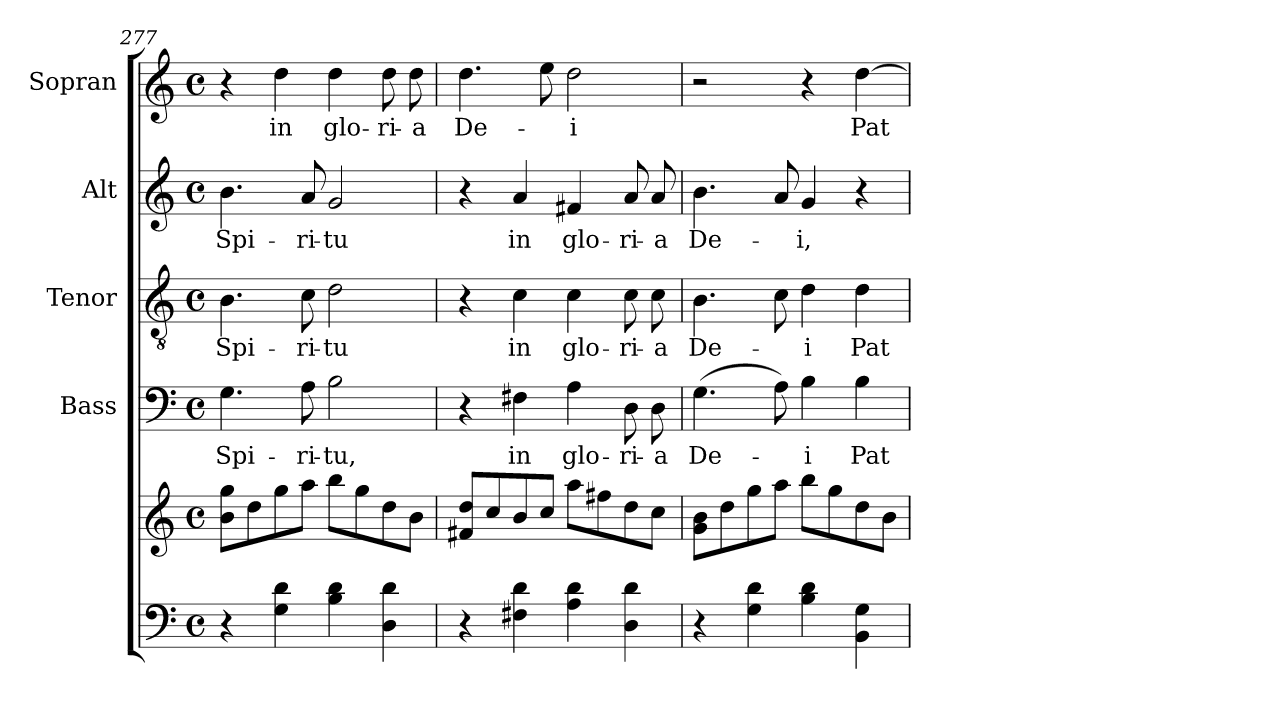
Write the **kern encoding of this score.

**kern	**kern	**kern	**text	**kern	**text	**kern	**text	**kern	**text
*part5	*part5	*part4	*part4	*part3	*part3	*part2	*part2	*part1	*part1
*staff6	*staff5	*staff4	*staff4	*staff3	*staff3	*staff2	*staff2	*staff1	*staff1
*	*	*I"Bass	*	*I"Tenor	*	*I"Alt	*	*I"Sopran	*
*	*	*I'B.	*	*I'T.	*	*I'A.	*	*I'S.	*
!!LO:PB:g=z
*clefF4	*clefG2	*clefF4	*	*clefGv2	*	*clefG2	*	*clefG2	*
*k[]	*k[]	*k[]	*	*k[]	*	*k[]	*	*k[]	*
*C:	*C:	*C:	*	*C:	*	*C:	*	*C:	*
*M4/4	*M4/4	*M4/4	*	*M4/4	*	*M4/4	*	*M4/4	*
*met(c)	*met(c)	*met(c)	*	*met(c)	*	*met(c)	*	*met(c)	*
=277	=277	=277	=277	=277	=277	=277	=277	=277	=277
!	!	!	!LO:LY:b	!	!LO:LY:b	!	!LO:LY:b	!	!
4r	8b\ 8gg\L	4.G\	Spi-	4.B\	Spi-	4.b\	Spi-	4r	.
.	8dd\	.	.	.	.	.	.	.	.
!	!	!	!	!	!	!	!	!	!LO:LY:b
4G\ 4d\	8gg\	.	.	.	.	.	.	4dd\	in
!	!	!	!LO:LY:b	!	!LO:LY:b	!	!LO:LY:b	!	!
.	8aa\J	8A\	-ri-	8c\	-ri-	8a/	-ri-	.	.
!	!	!	!LO:LY:b	!	!LO:LY:b	!	!LO:LY:b	!	!LO:LY:b
4B\ 4d\	8bb\L	2B\	-tu,	2d\	-tu	2g/	-tu	4dd\	glo-
.	8gg\	.	.	.	.	.	.	.	.
!	!	!	!	!	!	!	!	!	!LO:LY:b
4D\ 4d\	8dd\	.	.	.	.	.	.	8dd\	-ri-
!	!	!	!	!	!	!	!	!	!LO:LY:b
.	8b\J	.	.	.	.	.	.	8dd\	-a
=278	=278	=278	=278	=278	=278	=278	=278	=278	=278
!	!	!	!	!	!	!	!	!	!LO:LY:b
4r	8f#X/ 8dd/L	4r	.	4r	.	4r	.	4.dd\	De-
.	8cc/	.	.	.	.	.	.	.	.
!	!	!	!LO:LY:b	!	!LO:LY:b	!	!LO:LY:b	!	!
4F#X\ 4d\	8b/	4F#X\	in	4c\	in	4a/	in	.	.
.	8cc/J	.	.	.	.	.	.	8ee\	.
!	!	!	!LO:LY:b	!	!LO:LY:b	!	!LO:LY:b	!	!LO:LY:b
4A\ 4d\	8aa\L	4A\	glo-	4c\	glo-	4f#X/	glo-	2dd\	-i
.	8ff#X\	.	.	.	.	.	.	.	.
!	!	!	!LO:LY:b	!	!LO:LY:b	!	!LO:LY:b	!	!
4D\ 4d\	8dd\	8D\	-ri-	8c\	-ri-	8a/	-ri-	.	.
!	!	!	!LO:LY:b	!	!LO:LY:b	!	!LO:LY:b	!	!
.	8cc\J	8D\	-a	8c\	-a	8a/	-a	.	.
=279	=279	=279	=279	=279	=279	=279	=279	=279	=279
!	!	!	!LO:LY:b	!	!LO:LY:b	!	!LO:LY:b	!	!
4r	8g\ 8b\L	(>4.G\	De-	4.B\	De-	4.b\	De-	2r	.
.	8dd\	.	.	.	.	.	.	.	.
4G\ 4d\	8gg\	.	.	.	.	.	.	.	.
.	8aa\J	8A\)	.	8c\	.	8a/	.	.	.
!	!	!	!LO:LY:b	!	!LO:LY:b	!	!LO:LY:b	!	!
4B\ 4d\	8bb\L	4B\	-i	4d\	-i	4g/	-i,	4r	.
.	8gg\	.	.	.	.	.	.	.	.
!	!	!	!LO:LY:b	!	!LO:LY:b	!	!	!	!LO:LY:b
4BB\ 4G\	8dd\	4B\	Pat-	4d\	Pat-	4r	.	[4dd\	Pat-
.	8b\J	.	.	.	.	.	.	.	.
=	=	=	=	=	=	=	=	=	=
*-	*-	*-	*-	*-	*-	*-	*-	*-	*-
